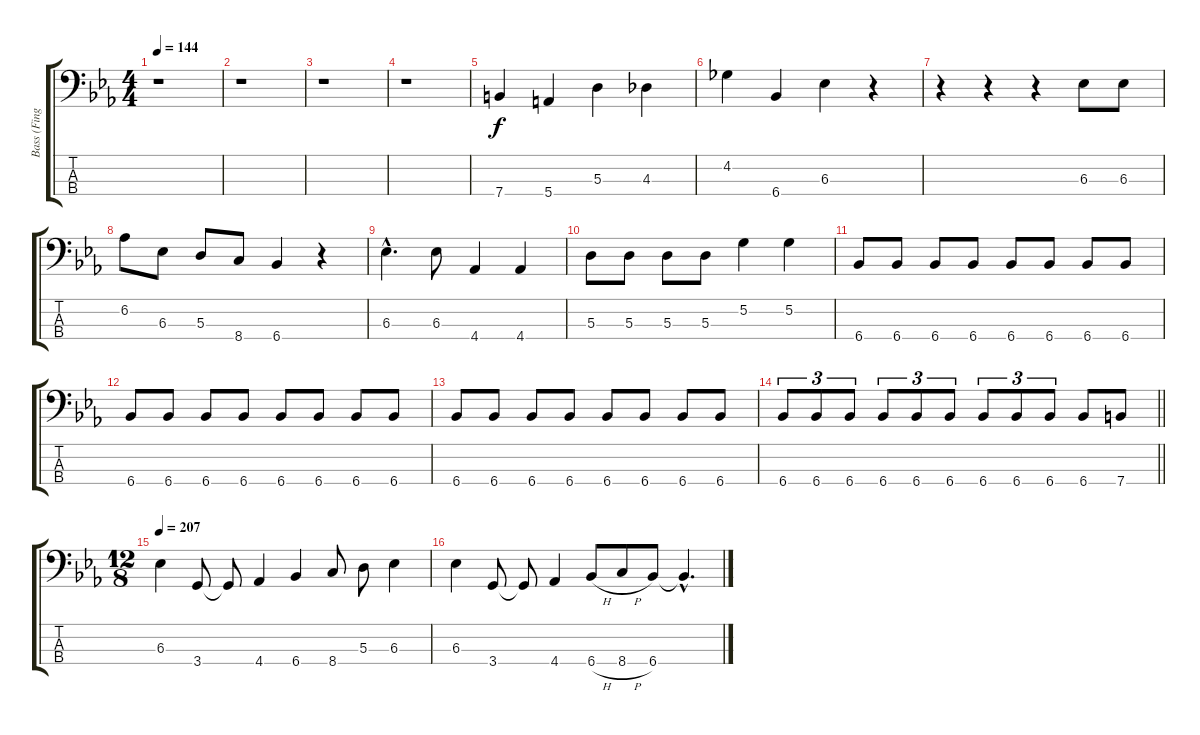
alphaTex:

\track ("Bass (Finger)" "Bass (Fing") {instrument electricbassfinger}
\staff {score tabs}
\tuning (G2 D2 A1 E1) {hide}
\ts (4 4)
\tempo 144
\clef f4
\ks eb
r.1{dy f} |
r.1 |
r.1 |
r.1 |
7.4.4 5.4.4 5.3.4 4.3.4 |
4.2.4 6.4.4 6.3.4 r.4 |
r.4 r.4 r.4 6.3.8 6.3.8 |
6.2.8 6.3.8 5.3.8 8.4.8 6.4.4 r.4 |
6.3{hac}.4{d} 6.3.8 4.4.4 4.4.4 |
5.3.8 5.3.8 5.3.8 5.3.8 5.2.4 5.2.4 |
6.4.8 6.4.8 6.4.8 6.4.8 6.4.8 6.4.8 6.4.8 6.4.8 |
6.4.8 6.4.8 6.4.8 6.4.8 6.4.8 6.4.8 6.4.8 6.4.8 |
6.4.8 6.4.8 6.4.8 6.4.8 6.4.8 6.4.8 6.4.8 6.4.8 |
\barLineRight lightlight
6.4.8{tu (3 2)} 6.4.8{tu (3 2)} 6.4.8{tu (3 2)} 6.4.8{tu (3 2)} 6.4.8{tu (3 2)} 6.4.8{tu (3 2)} 6.4.8{tu (3 2)} 6.4.8{tu (3 2)} 6.4.8{tu (3 2)} 6.4.8 7.4.8 |
\ts (12 8)
\tempo 207
6.3.4 3.4.8 3.4{t}.8 4.4.4 6.4.4 8.4.8 5.3.8 6.3.4 |
6.3.4 3.4.8 3.4{t}.8 4.4.4 6.4{h}.8 8.4{h}.8 6.4.8 6.4{hac t}.4{d}
